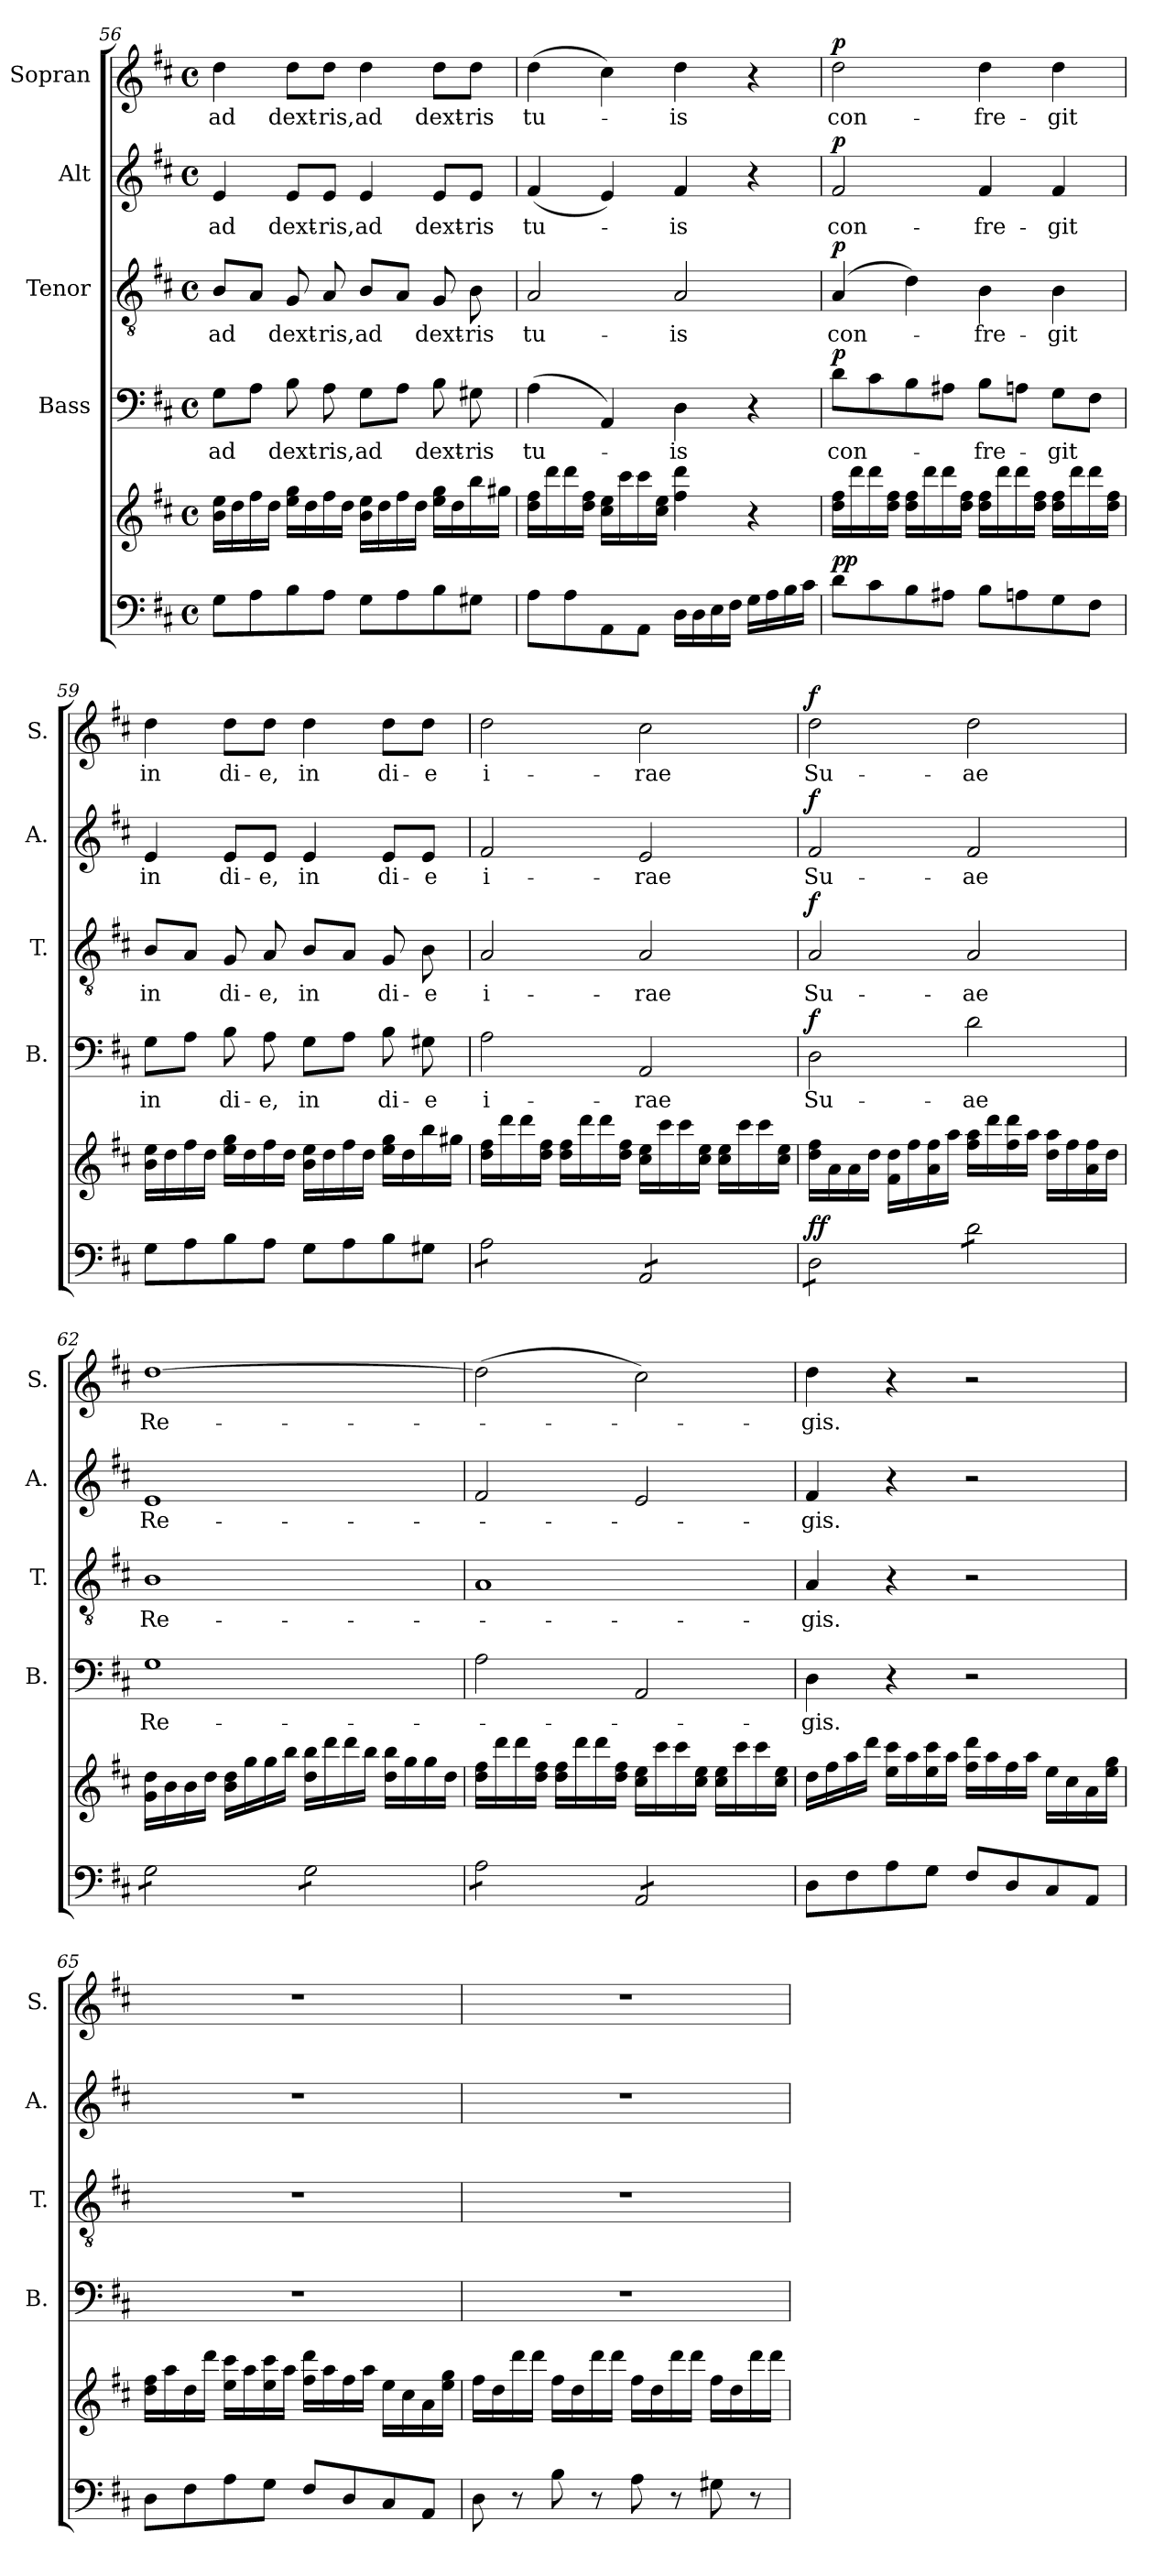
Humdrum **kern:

**kern	**kern	**dynam	**kern	**text	**dynam	**kern	**text	**dynam	**kern	**text	**dynam	**kern	**text	**dynam
*part5	*part5	*part5	*part4	*part4	*part4	*part3	*part3	*part3	*part2	*part2	*part2	*part1	*part1	*part1
*staff6	*staff5	*staff5/6	*staff4	*staff4	*staff4	*staff3	*staff3	*staff3	*staff2	*staff2	*staff2	*staff1	*staff1	*staff1
*	*	*	*I"Bass	*	*	*I"Tenor	*	*	*I"Alt	*	*	*I"Sopran	*	*
*	*	*	*I'B.	*	*	*I'T.	*	*	*I'A.	*	*	*I'S.	*	*
*clefF4	*clefG2	*	*clefF4	*	*	*clefGv2	*	*	*clefG2	*	*	*clefG2	*	*
*k[f#c#]	*k[f#c#]	*	*k[f#c#]	*	*	*k[f#c#]	*	*	*k[f#c#]	*	*	*k[f#c#]	*	*
*D:	*D:	*	*D:	*	*	*D:	*	*	*D:	*	*	*D:	*	*
*M4/4	*M4/4	*	*M4/4	*	*	*M4/4	*	*	*M4/4	*	*	*M4/4	*	*
*met(c)	*met(c)	*	*met(c)	*	*	*met(c)	*	*	*met(c)	*	*	*met(c)	*	*
=56	=56	=56	=56	=56	=56	=56	=56	=56	=56	=56	=56	=56	=56	=56
!	!	!	!	!LO:LY:b	!	!	!LO:LY:b	!	!	!LO:LY:b	!	!	!LO:LY:b	!
8G\L	16b\ 16ee\LL	.	8G\L	ad	.	8B/L	ad	.	4e/	ad	.	4dd\	ad	.
.	16dd\	.	.	.	.	.	.	.	.	.	.	.	.	.
8A\	16ff#\	.	8A\J	.	.	8A/J	.	.	.	.	.	.	.	.
.	16dd\JJ	.	.	.	.	.	.	.	.	.	.	.	.	.
!	!	!	!	!LO:LY:b	!	!	!LO:LY:b	!	!	!LO:LY:b	!	!	!LO:LY:b	!
8B\	16ee\ 16gg\LL	.	8B\	dext-	.	8G/	dext-	.	8e/L	dext-	.	8dd\L	dext-	.
.	16dd\	.	.	.	.	.	.	.	.	.	.	.	.	.
!	!	!	!	!LO:LY:b	!	!	!LO:LY:b	!	!	!LO:LY:b	!	!	!LO:LY:b	!
8A\J	16ff#\	.	8A\	-ris,	.	8A/	-ris,	.	8e/J	-ris,	.	8dd\J	-ris,	.
.	16dd\JJ	.	.	.	.	.	.	.	.	.	.	.	.	.
!	!	!	!	!LO:LY:b	!	!	!LO:LY:b	!	!	!LO:LY:b	!	!	!LO:LY:b	!
8G\L	16b\ 16ee\LL	.	8G\L	ad	.	8B/L	ad	.	4e/	ad	.	4dd\	ad	.
.	16dd\	.	.	.	.	.	.	.	.	.	.	.	.	.
8A\	16ff#\	.	8A\J	.	.	8A/J	.	.	.	.	.	.	.	.
.	16dd\JJ	.	.	.	.	.	.	.	.	.	.	.	.	.
!	!	!	!	!LO:LY:b	!	!	!LO:LY:b	!	!	!LO:LY:b	!	!	!LO:LY:b	!
8B\	16ee\ 16gg\LL	.	8B\	dext-	.	8G/	dext-	.	8e/L	dext-	.	8dd\L	dext-	.
.	16dd\	.	.	.	.	.	.	.	.	.	.	.	.	.
!	!	!	!	!LO:LY:b	!	!	!LO:LY:b	!	!	!LO:LY:b	!	!	!LO:LY:b	!
8G#X\J	16bb\	.	8G#X\	-ris	.	8B\	-ris	.	8e/J	-ris	.	8dd\J	-ris	.
.	16gg#X\JJ	.	.	.	.	.	.	.	.	.	.	.	.	.
=57	=57	=57	=57	=57	=57	=57	=57	=57	=57	=57	=57	=57	=57	=57
!	!	!	!	!LO:LY:b	!	!	!LO:LY:b	!	!	!LO:LY:b	!	!	!LO:LY:b	!
8A\L	16dd\ 16ff#\LL	.	(>4A\	tu-	.	2A/	tu-	.	(<4f#/	tu-	.	(>4dd\	tu-	.
.	16ddd\	.	.	.	.	.	.	.	.	.	.	.	.	.
8A\	16ddd\	.	.	.	.	.	.	.	.	.	.	.	.	.
.	16dd\ 16ff#\JJ	.	.	.	.	.	.	.	.	.	.	.	.	.
8AA\	16cc#\ 16ee\LL	.	4AA/)	.	.	.	.	.	4e/)	.	.	4cc#\)	.	.
.	16ccc#\	.	.	.	.	.	.	.	.	.	.	.	.	.
8AA\J	16ccc#\	.	.	.	.	.	.	.	.	.	.	.	.	.
.	16cc#\ 16ee\JJ	.	.	.	.	.	.	.	.	.	.	.	.	.
!	!	!	!	!LO:LY:b	!	!	!LO:LY:b	!	!	!LO:LY:b	!	!	!LO:LY:b	!
16D\LL	4ff#\ 4ddd\	.	4D\	-is	.	2A/	-is	.	4f#/	-is	.	4dd\	-is	.
16D\	.	.	.	.	.	.	.	.	.	.	.	.	.	.
16E\	.	.	.	.	.	.	.	.	.	.	.	.	.	.
16F#\JJ	.	.	.	.	.	.	.	.	.	.	.	.	.	.
16G\LL	4r	.	4r	.	.	.	.	.	4r	.	.	4r	.	.
16A\	.	.	.	.	.	.	.	.	.	.	.	.	.	.
16B\	.	.	.	.	.	.	.	.	.	.	.	.	.	.
16c#\JJ	.	.	.	.	.	.	.	.	.	.	.	.	.	.
!!LO:PB:g=z
=58	=58	=58	=58	=58	=58	=58	=58	=58	=58	=58	=58	=58	=58	=58
!	!	!LO:DY:a=2	!	!LO:LY:b	!	!	!LO:LY:b	!	!	!LO:LY:b	!	!	!LO:LY:b	!
!	!	!LO:DY:n=1:b	!	!	!LO:DY:a	!	!	!LO:DY:a	!	!	!LO:DY:a	!	!	!LO:DY:a
8d\L	16dd\ 16ff#\LL	p p	8d\L	con-	p	(4A/	con-	p	2f#/	con-	p	2dd\	con-	p
.	16ddd\	.	.	.	.	.	.	.	.	.	.	.	.	.
8c#\	16ddd\	.	8c#\	.	.	.	.	.	.	.	.	.	.	.
.	16dd\ 16ff#\JJ	.	.	.	.	.	.	.	.	.	.	.	.	.
8B\	16dd\ 16ff#\LL	.	8B\	.	.	4d\)	.	.	.	.	.	.	.	.
.	16ddd\	.	.	.	.	.	.	.	.	.	.	.	.	.
8A#X\J	16ddd\	.	8A#X\J	.	.	.	.	.	.	.	.	.	.	.
.	16dd\ 16ff#\JJ	.	.	.	.	.	.	.	.	.	.	.	.	.
!	!	!	!	!LO:LY:b	!	!	!LO:LY:b	!	!	!LO:LY:b	!	!	!LO:LY:b	!
8B\L	16dd\ 16ff#\LL	.	8B\L	-fre-	.	4B\	-fre-	.	4f#/	-fre-	.	4dd\	-fre-	.
.	16ddd\	.	.	.	.	.	.	.	.	.	.	.	.	.
8An\	16ddd\	.	8An\J	.	.	.	.	.	.	.	.	.	.	.
.	16dd\ 16ff#\JJ	.	.	.	.	.	.	.	.	.	.	.	.	.
!	!	!	!	!LO:LY:b	!	!	!LO:LY:b	!	!	!LO:LY:b	!	!	!LO:LY:b	!
8G\	16dd\ 16ff#\LL	.	8G\L	-git	.	4B\	-git	.	4f#/	-git	.	4dd\	-git	.
.	16ddd\	.	.	.	.	.	.	.	.	.	.	.	.	.
8F#\J	16ddd\	.	8F#\J	.	.	.	.	.	.	.	.	.	.	.
.	16dd\ 16ff#\JJ	.	.	.	.	.	.	.	.	.	.	.	.	.
=59	=59	=59	=59	=59	=59	=59	=59	=59	=59	=59	=59	=59	=59	=59
!	!	!	!	!LO:LY:b	!	!	!LO:LY:b	!	!	!LO:LY:b	!	!	!LO:LY:b	!
8G\L	16b\ 16ee\LL	.	8G\L	in	.	8B/L	in	.	4e/	in	.	4dd\	in	.
.	16dd\	.	.	.	.	.	.	.	.	.	.	.	.	.
8A\	16ff#\	.	8A\J	.	.	8A/J	.	.	.	.	.	.	.	.
.	16dd\JJ	.	.	.	.	.	.	.	.	.	.	.	.	.
!	!	!	!	!LO:LY:b	!	!	!LO:LY:b	!	!	!LO:LY:b	!	!	!LO:LY:b	!
8B\	16ee\ 16gg\LL	.	8B\	di-	.	8G/	di-	.	8e/L	di-	.	8dd\L	di-	.
.	16dd\	.	.	.	.	.	.	.	.	.	.	.	.	.
!	!	!	!	!LO:LY:b	!	!	!LO:LY:b	!	!	!LO:LY:b	!	!	!LO:LY:b	!
8A\J	16ff#\	.	8A\	-e,	.	8A/	-e,	.	8e/J	-e,	.	8dd\J	-e,	.
.	16dd\JJ	.	.	.	.	.	.	.	.	.	.	.	.	.
!	!	!	!	!LO:LY:b	!	!	!LO:LY:b	!	!	!LO:LY:b	!	!	!LO:LY:b	!
8G\L	16b\ 16ee\LL	.	8G\L	in	.	8B/L	in	.	4e/	in	.	4dd\	in	.
.	16dd\	.	.	.	.	.	.	.	.	.	.	.	.	.
8A\	16ff#\	.	8A\J	.	.	8A/J	.	.	.	.	.	.	.	.
.	16dd\JJ	.	.	.	.	.	.	.	.	.	.	.	.	.
!	!	!	!	!LO:LY:b	!	!	!LO:LY:b	!	!	!LO:LY:b	!	!	!LO:LY:b	!
8B\	16ee\ 16gg\LL	.	8B\	di-	.	8G/	di-	.	8e/L	di-	.	8dd\L	di-	.
.	16dd\	.	.	.	.	.	.	.	.	.	.	.	.	.
!	!	!	!	!LO:LY:b	!	!	!LO:LY:b	!	!	!LO:LY:b	!	!	!LO:LY:b	!
8G#X\J	16bb\	.	8G#X\	-e	.	8B\	-e	.	8e/J	-e	.	8dd\J	-e	.
.	16gg#X\JJ	.	.	.	.	.	.	.	.	.	.	.	.	.
!!LO:LB:g=z
=60	=60	=60	=60	=60	=60	=60	=60	=60	=60	=60	=60	=60	=60	=60
!	!	!	!	!LO:LY:b	!	!	!LO:LY:b	!	!	!LO:LY:b	!	!	!LO:LY:b	!
*tremolo	*	*	*	*	*	*	*	*	*	*	*	*	*	*
8A\L	16dd\ 16ff#\LL	.	2A\	i-	.	2A/	i-	.	2f#/	i-	.	2dd\	i-	.
.	16ddd\	.	.	.	.	.	.	.	.	.	.	.	.	.
8A\	16ddd\	.	.	.	.	.	.	.	.	.	.	.	.	.
.	16dd\ 16ff#\JJ	.	.	.	.	.	.	.	.	.	.	.	.	.
8A\	16dd\ 16ff#\LL	.	.	.	.	.	.	.	.	.	.	.	.	.
.	16ddd\	.	.	.	.	.	.	.	.	.	.	.	.	.
8A\J	16ddd\	.	.	.	.	.	.	.	.	.	.	.	.	.
.	16dd\ 16ff#\JJ	.	.	.	.	.	.	.	.	.	.	.	.	.
!	!	!	!	!LO:LY:b	!	!	!LO:LY:b	!	!	!LO:LY:b	!	!	!LO:LY:b	!
8AA/L	16cc#\ 16ee\LL	.	2AA/	-rae	.	2A/	-rae	.	2e/	-rae	.	2cc#\	-rae	.
.	16ccc#\	.	.	.	.	.	.	.	.	.	.	.	.	.
8AA/	16ccc#\	.	.	.	.	.	.	.	.	.	.	.	.	.
.	16cc#\ 16ee\JJ	.	.	.	.	.	.	.	.	.	.	.	.	.
8AA/	16cc#\ 16ee\LL	.	.	.	.	.	.	.	.	.	.	.	.	.
.	16ccc#\	.	.	.	.	.	.	.	.	.	.	.	.	.
8AA/J	16ccc#\	.	.	.	.	.	.	.	.	.	.	.	.	.
.	16cc#\ 16ee\JJ	.	.	.	.	.	.	.	.	.	.	.	.	.
=61	=61	=61	=61	=61	=61	=61	=61	=61	=61	=61	=61	=61	=61	=61
!	!	!LO:DY:a=2	!	!LO:LY:b	!	!	!LO:LY:b	!	!	!LO:LY:b	!	!	!LO:LY:b	!
!	!	!LO:DY:n=1:b	!	!	!LO:DY:a	!	!	!LO:DY:a	!	!	!LO:DY:a	!	!	!LO:DY:a
8D\L	16dd\ 16ff#\LL	f f	2D\	Su-	f	2A/	Su-	f	2f#/	Su-	f	2dd\	Su-	f
.	16a\	.	.	.	.	.	.	.	.	.	.	.	.	.
8D\	16a\	.	.	.	.	.	.	.	.	.	.	.	.	.
.	16dd\JJ	.	.	.	.	.	.	.	.	.	.	.	.	.
8D\	16f#\ 16dd\LL	.	.	.	.	.	.	.	.	.	.	.	.	.
.	16ff#\	.	.	.	.	.	.	.	.	.	.	.	.	.
8D\J	16a\ 16ff#\	.	.	.	.	.	.	.	.	.	.	.	.	.
.	16aa\JJ	.	.	.	.	.	.	.	.	.	.	.	.	.
!	!	!	!	!LO:LY:b	!	!	!LO:LY:b	!	!	!LO:LY:b	!	!	!LO:LY:b	!
8d\L	16ff#\ 16aa\LL	.	2d\	-ae	.	2A/	-ae	.	2f#/	-ae	.	2dd\	-ae	.
.	16ddd\	.	.	.	.	.	.	.	.	.	.	.	.	.
8d\	16ff#\ 16ddd\	.	.	.	.	.	.	.	.	.	.	.	.	.
.	16aa\JJ	.	.	.	.	.	.	.	.	.	.	.	.	.
8d\	16dd\ 16aa\LL	.	.	.	.	.	.	.	.	.	.	.	.	.
.	16ff#\	.	.	.	.	.	.	.	.	.	.	.	.	.
8d\J	16a\ 16ff#\	.	.	.	.	.	.	.	.	.	.	.	.	.
.	16dd\JJ	.	.	.	.	.	.	.	.	.	.	.	.	.
=62	=62	=62	=62	=62	=62	=62	=62	=62	=62	=62	=62	=62	=62	=62
!	!	!	!	!LO:LY:b	!	!	!LO:LY:b	!	!	!LO:LY:b	!	!	!LO:LY:b	!
8G\L	16g\ 16dd\LL	.	1G	Re-	.	1B	Re-	.	1e	Re-	.	[1dd	Re-	.
.	16b\	.	.	.	.	.	.	.	.	.	.	.	.	.
8G\	16b\	.	.	.	.	.	.	.	.	.	.	.	.	.
.	16dd\JJ	.	.	.	.	.	.	.	.	.	.	.	.	.
8G\	16b\ 16dd\LL	.	.	.	.	.	.	.	.	.	.	.	.	.
.	16gg\	.	.	.	.	.	.	.	.	.	.	.	.	.
8G\J	16gg\	.	.	.	.	.	.	.	.	.	.	.	.	.
.	16bb\JJ	.	.	.	.	.	.	.	.	.	.	.	.	.
8G\L	16dd\ 16bb\LL	.	.	.	.	.	.	.	.	.	.	.	.	.
.	16ddd\	.	.	.	.	.	.	.	.	.	.	.	.	.
8G\	16ddd\	.	.	.	.	.	.	.	.	.	.	.	.	.
.	16bb\JJ	.	.	.	.	.	.	.	.	.	.	.	.	.
8G\	16dd\ 16bb\LL	.	.	.	.	.	.	.	.	.	.	.	.	.
.	16gg\	.	.	.	.	.	.	.	.	.	.	.	.	.
8G\J	16gg\	.	.	.	.	.	.	.	.	.	.	.	.	.
.	16dd\JJ	.	.	.	.	.	.	.	.	.	.	.	.	.
!!LO:PB:g=z
=63	=63	=63	=63	=63	=63	=63	=63	=63	=63	=63	=63	=63	=63	=63
8A\L	16dd\ 16ff#\LL	.	2A\	.	.	1A	.	.	2f#/	.	.	(>2dd\]	.	.
.	16ddd\	.	.	.	.	.	.	.	.	.	.	.	.	.
8A\	16ddd\	.	.	.	.	.	.	.	.	.	.	.	.	.
.	16dd\ 16ff#\JJ	.	.	.	.	.	.	.	.	.	.	.	.	.
8A\	16dd\ 16ff#\LL	.	.	.	.	.	.	.	.	.	.	.	.	.
.	16ddd\	.	.	.	.	.	.	.	.	.	.	.	.	.
8A\J	16ddd\	.	.	.	.	.	.	.	.	.	.	.	.	.
.	16dd\ 16ff#\JJ	.	.	.	.	.	.	.	.	.	.	.	.	.
8AA/L	16cc#\ 16ee\LL	.	2AA/	.	.	.	.	.	2e/	.	.	2cc#\)	.	.
.	16ccc#\	.	.	.	.	.	.	.	.	.	.	.	.	.
8AA/	16ccc#\	.	.	.	.	.	.	.	.	.	.	.	.	.
.	16cc#\ 16ee\JJ	.	.	.	.	.	.	.	.	.	.	.	.	.
8AA/	16cc#\ 16ee\LL	.	.	.	.	.	.	.	.	.	.	.	.	.
.	16ccc#\	.	.	.	.	.	.	.	.	.	.	.	.	.
8AA/J	16ccc#\	.	.	.	.	.	.	.	.	.	.	.	.	.
*Xtremolo	*	*	*	*	*	*	*	*	*	*	*	*	*	*
.	16cc#\ 16ee\JJ	.	.	.	.	.	.	.	.	.	.	.	.	.
=64	=64	=64	=64	=64	=64	=64	=64	=64	=64	=64	=64	=64	=64	=64
!	!	!	!	!LO:LY:b	!	!	!LO:LY:b	!	!	!LO:LY:b	!	!	!LO:LY:b	!
8D\L	16dd\LL	.	4D\	-gis.	.	4A/	-gis.	.	4f#/	-gis.	.	4dd\	-gis.	.
.	16ff#\	.	.	.	.	.	.	.	.	.	.	.	.	.
8F#\	16aa\	.	.	.	.	.	.	.	.	.	.	.	.	.
.	16ddd\JJ	.	.	.	.	.	.	.	.	.	.	.	.	.
8A\	16ee\ 16ccc#\LL	.	4r	.	.	4r	.	.	4r	.	.	4r	.	.
.	16aa\	.	.	.	.	.	.	.	.	.	.	.	.	.
8G\J	16ee\ 16ccc#\	.	.	.	.	.	.	.	.	.	.	.	.	.
.	16aa\JJ	.	.	.	.	.	.	.	.	.	.	.	.	.
8F#/L	16ff#\ 16ddd\LL	.	2r	.	.	2r	.	.	2r	.	.	2r	.	.
.	16aa\	.	.	.	.	.	.	.	.	.	.	.	.	.
8D/	16ff#\	.	.	.	.	.	.	.	.	.	.	.	.	.
.	16aa\JJ	.	.	.	.	.	.	.	.	.	.	.	.	.
8C#/	16ee\LL	.	.	.	.	.	.	.	.	.	.	.	.	.
.	16cc#\	.	.	.	.	.	.	.	.	.	.	.	.	.
8AA/J	16a\	.	.	.	.	.	.	.	.	.	.	.	.	.
.	16ee\ 16gg\JJ	.	.	.	.	.	.	.	.	.	.	.	.	.
=65	=65	=65	=65	=65	=65	=65	=65	=65	=65	=65	=65	=65	=65	=65
8D\L	16dd\ 16ff#\LL	.	1r	.	.	1r	.	.	1r	.	.	1r	.	.
.	16aa\	.	.	.	.	.	.	.	.	.	.	.	.	.
8F#\	16dd\	.	.	.	.	.	.	.	.	.	.	.	.	.
.	16ddd\JJ	.	.	.	.	.	.	.	.	.	.	.	.	.
8A\	16ee\ 16ccc#\LL	.	.	.	.	.	.	.	.	.	.	.	.	.
.	16aa\	.	.	.	.	.	.	.	.	.	.	.	.	.
8G\J	16ee\ 16ccc#\	.	.	.	.	.	.	.	.	.	.	.	.	.
.	16aa\JJ	.	.	.	.	.	.	.	.	.	.	.	.	.
8F#/L	16ff#\ 16ddd\LL	.	.	.	.	.	.	.	.	.	.	.	.	.
.	16aa\	.	.	.	.	.	.	.	.	.	.	.	.	.
8D/	16ff#\	.	.	.	.	.	.	.	.	.	.	.	.	.
.	16aa\JJ	.	.	.	.	.	.	.	.	.	.	.	.	.
8C#/	16ee\LL	.	.	.	.	.	.	.	.	.	.	.	.	.
.	16cc#\	.	.	.	.	.	.	.	.	.	.	.	.	.
8AA/J	16a\	.	.	.	.	.	.	.	.	.	.	.	.	.
.	16ee\ 16gg\JJ	.	.	.	.	.	.	.	.	.	.	.	.	.
!!LO:LB:g=z
=66	=66	=66	=66	=66	=66	=66	=66	=66	=66	=66	=66	=66	=66	=66
8D\	16ff#\LL	.	1r	.	.	1r	.	.	1r	.	.	1r	.	.
.	16dd\	.	.	.	.	.	.	.	.	.	.	.	.	.
8r	16ddd\	.	.	.	.	.	.	.	.	.	.	.	.	.
.	16ddd\JJ	.	.	.	.	.	.	.	.	.	.	.	.	.
8B\	16ff#\LL	.	.	.	.	.	.	.	.	.	.	.	.	.
.	16dd\	.	.	.	.	.	.	.	.	.	.	.	.	.
8r	16ddd\	.	.	.	.	.	.	.	.	.	.	.	.	.
.	16ddd\JJ	.	.	.	.	.	.	.	.	.	.	.	.	.
8A\	16ff#\LL	.	.	.	.	.	.	.	.	.	.	.	.	.
.	16dd\	.	.	.	.	.	.	.	.	.	.	.	.	.
8r	16ddd\	.	.	.	.	.	.	.	.	.	.	.	.	.
.	16ddd\JJ	.	.	.	.	.	.	.	.	.	.	.	.	.
8G#X\	16ff#\LL	.	.	.	.	.	.	.	.	.	.	.	.	.
.	16dd\	.	.	.	.	.	.	.	.	.	.	.	.	.
8r	16ddd\	.	.	.	.	.	.	.	.	.	.	.	.	.
.	16ddd\JJ	.	.	.	.	.	.	.	.	.	.	.	.	.
=	=	=	=	=	=	=	=	=	=	=	=	=	=	=
*-	*-	*-	*-	*-	*-	*-	*-	*-	*-	*-	*-	*-	*-	*-
